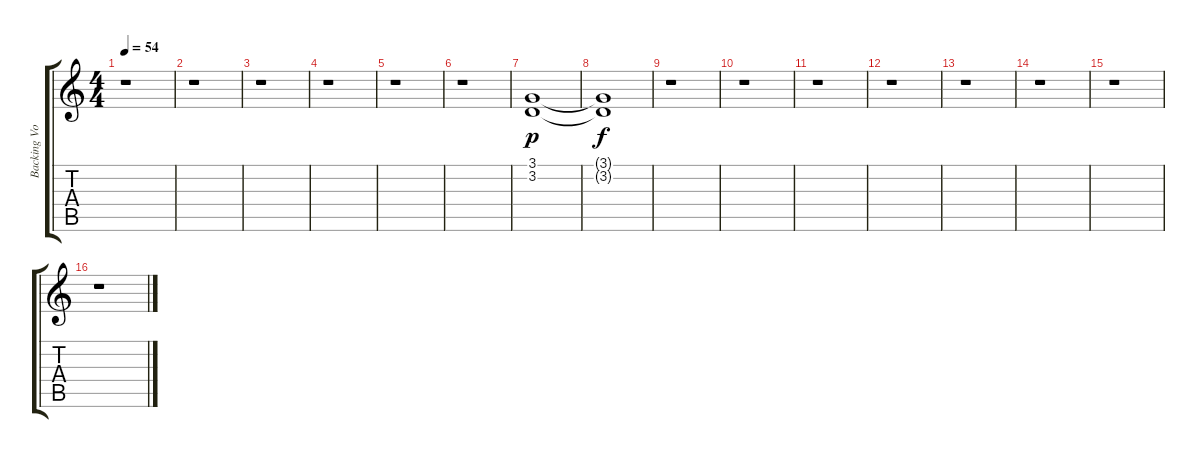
\track ("Backing Vocals" "Backing Vo") {instrument choiraahs}
\staff {score tabs}
\tuning (E4 B3 G3 D3 A2 E2) {hide}
\ts (4 4)
\tempo 54
\clef g2
\ks c
r.1{dy f} |
r.1 |
r.1 |
r.1 |
r.1 |
r.1 |
(3.1 3.2).1{dy p} |
(3.1{t} 3.2{t}).1{dy f} |
r.1 |
r.1 |
r.1 |
r.1 |
r.1 |
r.1 |
r.1 |
r.1
